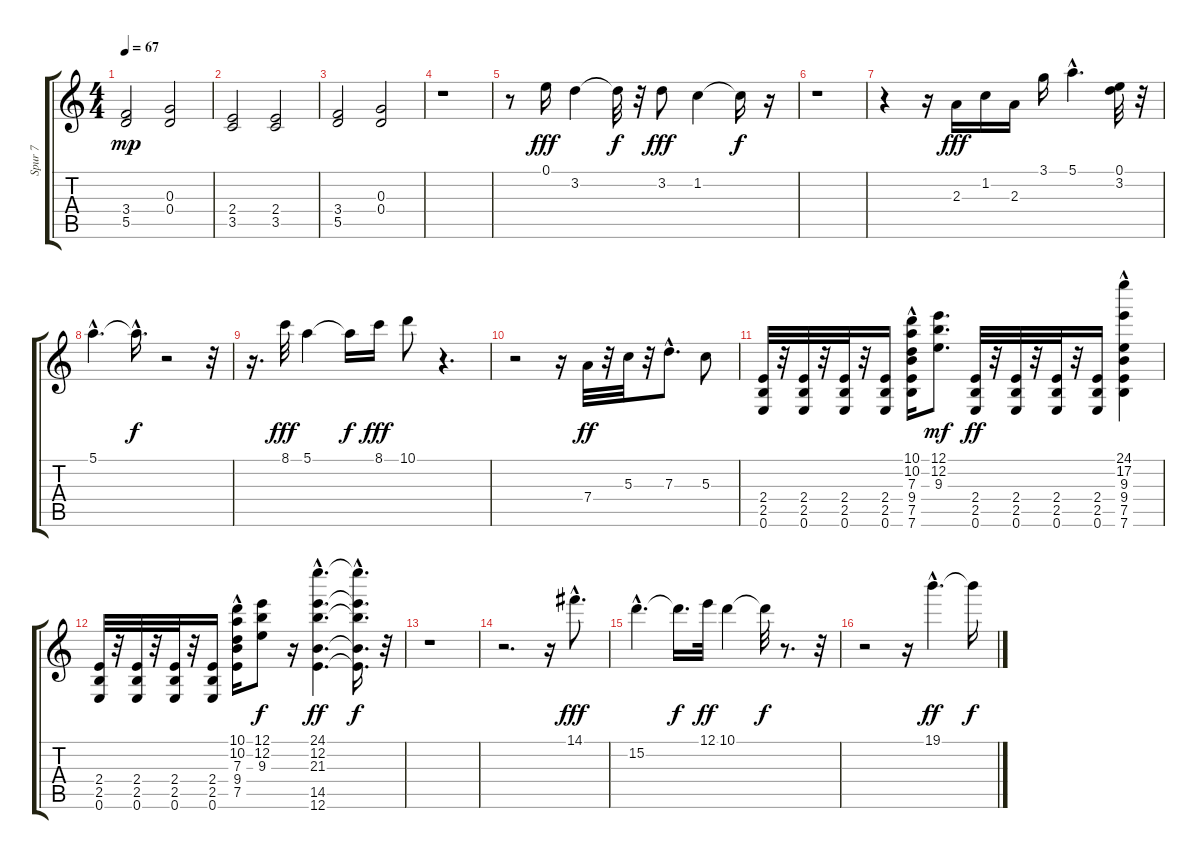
\track ("Spur 7" "Spur 7") {instrument overdrivenguitar}
\staff {score tabs}
\tuning (E4 B3 G3 D3 A2 E2) {hide}
\ts (4 4)
\tempo 67
\clef g2
\ks c
(3.4 5.5).2{dy mp} (0.3 0.4).2 |
(2.4 3.5).2 (2.4 3.5).2 |
(3.4 5.5).2 (0.3 0.4).2 |
r.1 |
r.8 0.1.16{dy fff} 3.2.4 3.2{t}.32{dy f} r.32 3.2.8{dy fff} 1.2.4 1.2{t}.16{dy f} r.16 |
r.1 |
r.4 r.16 2.3.16{dy fff} 1.2.16 2.3.16 3.1.16 5.1{hac}.4{d} (0.1 3.2).32 r.32 |
5.1{hac}.4{d} 5.1{hac t}.16{d dy f} r.2 r.32 |
r.16{d} 8.1.32{dy fff} 5.1.4 5.1{t}.16{dy f} 8.1.16{dy fff} 10.1.8 r.4{d} |
r.2 r.16 7.4.32{dy ff} r.32 5.3.32 r.32 7.3{hac}.8{d} 5.3.8 |
(2.4 2.5 0.6).32 r.32 (2.4 2.5 0.6).32 r.32 (2.4 2.5 0.6).32 r.32 (2.4 2.5 0.6).16 (10.1 10.2 7.3 9.4{hac} 7.5{hac} 7.6{hac}).16 (12.1 12.2 9.3).8{d dy mf} (2.4 2.5 0.6).32{dy ff} r.32 (2.4 2.5 0.6).32 r.32 (2.4 2.5 0.6).32 r.32 (2.4 2.5 0.6).16 (24.1{hac} 17.2{hac} 9.3{hac} 9.4 7.5 7.6).4 |
(2.4 2.5 0.6).32 r.32 (2.4 2.5 0.6).32 r.32 (2.4 2.5 0.6).32 r.32 (2.4 2.5 0.6).16 (10.1 10.2 7.3 9.4{hac} 7.5{hac}).16 (12.1 12.2 9.3).8{dy f} r.16 (24.1{hac} 12.2{hac} 21.3{hac} 14.5{hac} 12.6{hac}).4{d dy ff} (24.1{t} 12.2{t} 21.3{t} 14.5{hac t} 12.6{hac t}).16{d dy f} r.32 |
r.1 |
r.2{d} r.16 14.1{hac}.8{d dy fff} |
15.2{hac}.4{d} 15.2{t}.16{d dy f} 12.1.32{dy ff} 10.1.4 10.1{t}.32{dy f} r.8{d} r.32 |
r.2 r.16 19.1{hac}.4{d dy ff} 19.1{t}.16{dy f}
